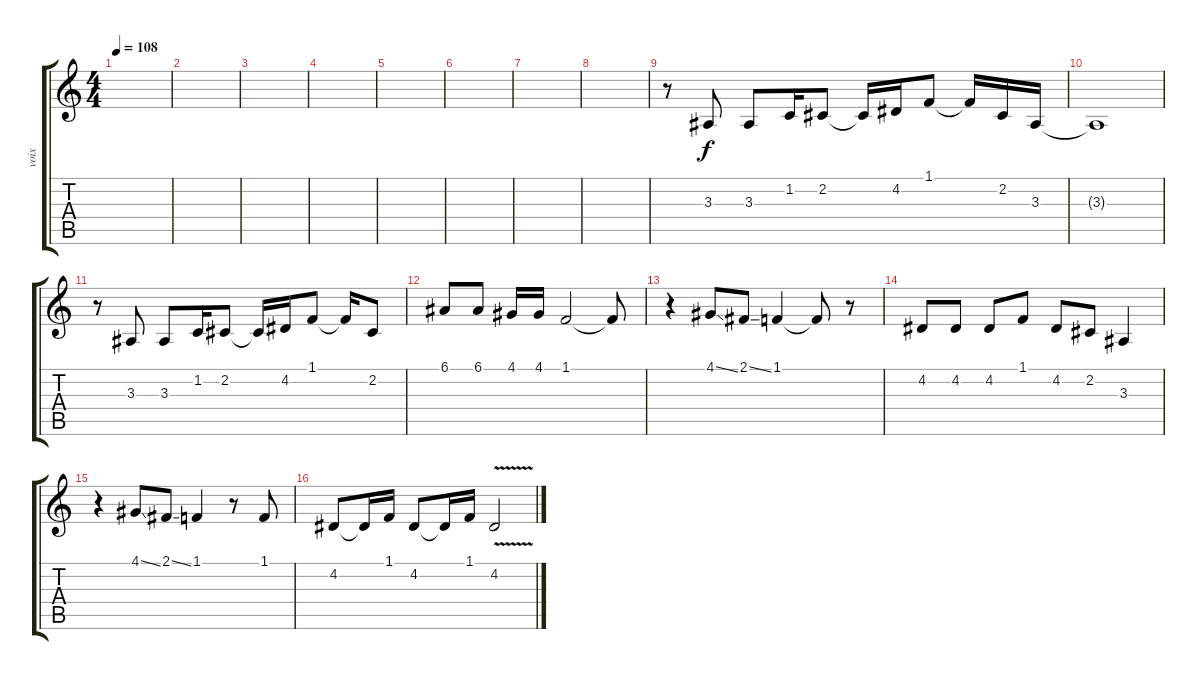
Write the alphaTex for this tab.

\track ("voix" "voix") {instrument sitar}
\staff {score tabs}
\tuning (E4 B3 G3 D3 A2 E2) {hide}
\ts (4 4)
\tempo 108
\clef g2
\ks c
|
|
|
|
|
|
|
|
r.8 3.3.8 3.3.8 1.2.16 2.2.8 2.2{t}.16 4.2.16 1.1.8 1.1{t}.16 2.2.16 3.3.16 |
3.3{t}.1 |
r.8 3.3.8 3.3.8 1.2.16 2.2.8 2.2{t}.16 4.2.16 1.1.8 1.1{t}.16 2.2.8 |
6.1.8 6.1.8 4.1.16 4.1.16 1.1.2 1.1{t}.8 |
r.4 4.1{ss}.8 2.1{ss}.8 1.1.4 1.1{t}.8 r.8 |
4.2.8 4.2.8 4.2.8 1.1.8 4.2.8 2.2.8 3.3.4 |
r.4 4.1{ss}.8 2.1{ss}.8 1.1.4 r.8 1.1.8 |
4.2.8 4.2{t}.16 1.1.16 4.2.8 4.2{t}.16 1.1.16 4.2{v}.2
